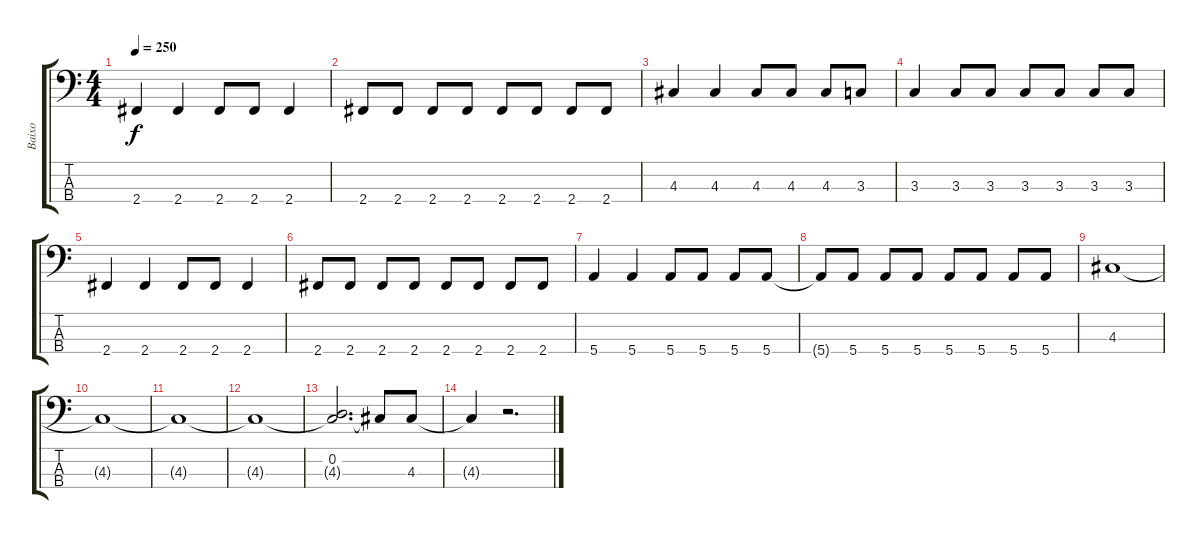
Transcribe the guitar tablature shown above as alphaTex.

\track ("Baixo" "Baixo") {instrument electricbasspick}
\staff {score tabs}
\tuning (G2 D2 A1 E1) {hide}
\ts (4 4)
\tempo 250
\clef f4
\ks c
2.4.4{dy f} 2.4.4 2.4.8 2.4.8 2.4.4 |
2.4.8 2.4.8 2.4.8 2.4.8 2.4.8 2.4.8 2.4.8 2.4.8 |
4.3.4 4.3.4 4.3.8 4.3.8 4.3.8 3.3.8 |
3.3.4 3.3.8 3.3.8 3.3.8 3.3.8 3.3.8 3.3.8 |
2.4.4 2.4.4 2.4.8 2.4.8 2.4.4 |
2.4.8 2.4.8 2.4.8 2.4.8 2.4.8 2.4.8 2.4.8 2.4.8 |
5.4.4 5.4.4 5.4.8 5.4.8 5.4.8 5.4.8 |
5.4{t}.8 5.4.8 5.4.8 5.4.8 5.4.8 5.4.8 5.4.8 5.4.8 |
4.3.1 |
4.3{t}.1 |
4.3{t}.1 |
4.3{t}.1 |
(0.2 4.3{t}).2{d} 4.3{t}.8 4.3.8 |
4.3{t}.4 r.2{d}
